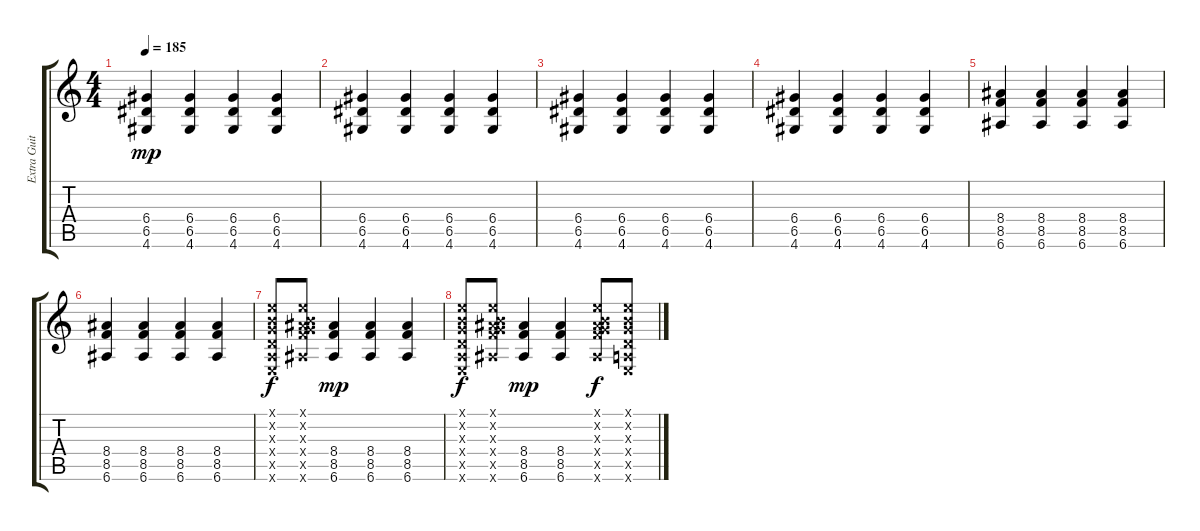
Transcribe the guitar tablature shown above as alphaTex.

\track ("Extra Guitar" "Extra Guit") {instrument acousticguitarsteel}
\staff {score tabs}
\tuning (E4 B3 G3 D3 A2 E2) {hide}
\ts (4 4)
\tempo 185
\clef g2
\ks c
(6.4 6.5 4.6).4{dy mp} (6.4 6.5 4.6).4 (6.4 6.5 4.6).4 (6.4 6.5 4.6).4 |
(6.4 6.5 4.6).4 (6.4 6.5 4.6).4 (6.4 6.5 4.6).4 (6.4 6.5 4.6).4 |
(6.4 6.5 4.6).4 (6.4 6.5 4.6).4 (6.4 6.5 4.6).4 (6.4 6.5 4.6).4 |
(6.4 6.5 4.6).4 (6.4 6.5 4.6).4 (6.4 6.5 4.6).4 (6.4 6.5 4.6).4 |
(8.4 8.5 6.6).4 (8.4 8.5 6.6).4 (8.4 8.5 6.6).4 (8.4 8.5 6.6).4 |
(8.4 8.5 6.6).4 (8.4 8.5 6.6).4 (8.4 8.5 6.6).4 (8.4 8.5 6.6).4 |
(0.1{x} 0.2{x} 0.3{x} 0.4{x} 0.5{x} 0.6{x}).8{dy f} (0.1{x} 0.2{x} 0.3{x} 8.4{x} 8.5{x} 6.6{x}).8 (8.4 8.5 6.6).4{dy mp} (8.4 8.5 6.6).4 (8.4 8.5 6.6).4 |
(0.1{x} 0.2{x} 0.3{x} 0.4{x} 0.5{x} 0.6{x}).8{dy f} (0.1{x} 0.2{x} 0.3{x} 8.4{x} 8.5{x} 6.6{x}).8 (8.4 8.5 6.6).4{dy mp} (8.4 8.5 6.6).4 (0.1{x} 0.2{x} 0.3{x} 8.4{x} 8.5{x} 6.6{x}).8{dy f} (0.1{x} 0.2{x} 0.3{x} 0.4{x} 0.5{x} 0.6{x}).8
